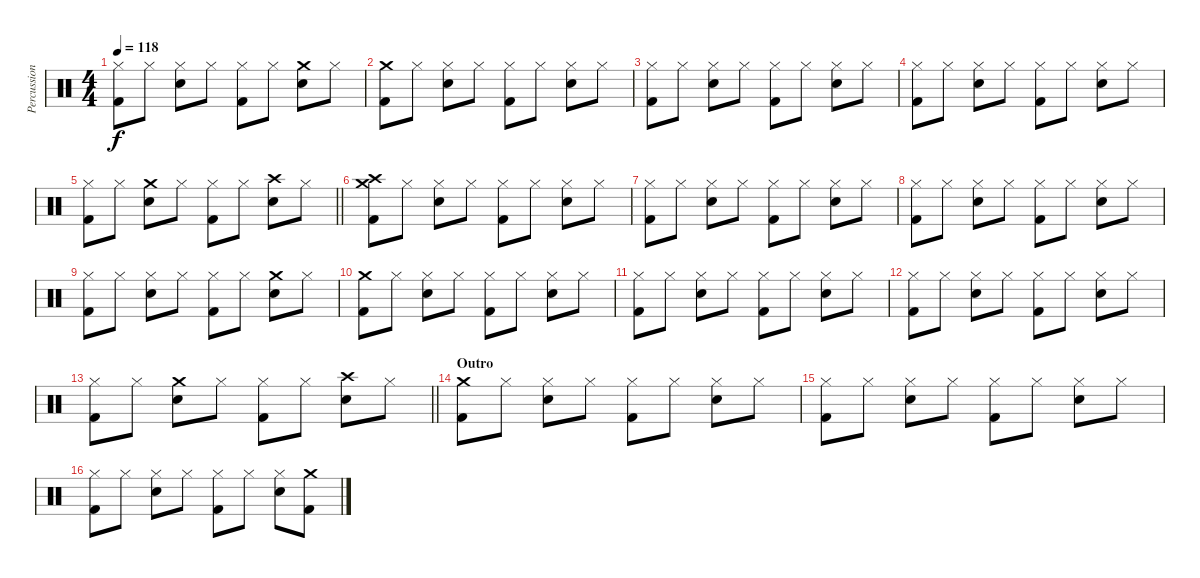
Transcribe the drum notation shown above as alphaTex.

\track ("Percussion" "Percussion") {instrument percussion}
\staff {score}
\articulation defaults
\ts (4 4)
\tempo 118
\clef neutral
\ks c
("Hi-Hat (closed)" "Kick (hit) 2").8{dy f} "Hi-Hat (closed)".8 ("Hi-Hat (closed)" "Electric Snare (hit)").8 "Hi-Hat (closed)".8 ("Hi-Hat (closed)" "Kick (hit) 2").8 "Hi-Hat (closed)".8 ("Crash medium (hit)" "Electric Snare (hit)").8 "Hi-Hat (closed)".8 |
("Crash medium (hit)" "Kick (hit) 2").8 "Hi-Hat (closed)".8 ("Hi-Hat (closed)" "Electric Snare (hit)").8 "Hi-Hat (closed)".8 ("Hi-Hat (closed)" "Kick (hit) 2").8 "Hi-Hat (closed)".8 ("Hi-Hat (closed)" "Electric Snare (hit)").8 "Hi-Hat (closed)".8 |
("Hi-Hat (closed)" "Kick (hit) 2").8 "Hi-Hat (closed)".8 ("Hi-Hat (closed)" "Electric Snare (hit)").8 "Hi-Hat (closed)".8 ("Hi-Hat (closed)" "Kick (hit) 2").8 "Hi-Hat (closed)".8 ("Hi-Hat (closed)" "Electric Snare (hit)").8 "Hi-Hat (closed)".8 |
("Hi-Hat (closed)" "Kick (hit) 2").8 "Hi-Hat (closed)".8 ("Hi-Hat (closed)" "Electric Snare (hit)").8 "Hi-Hat (closed)".8 ("Hi-Hat (closed)" "Kick (hit) 2").8 "Hi-Hat (closed)".8 ("Hi-Hat (closed)" "Electric Snare (hit)").8 "Hi-Hat (closed)".8 |
\barLineRight lightlight
("Hi-Hat (closed)" "Kick (hit) 2").8 "Hi-Hat (closed)".8 ("Crash medium (hit)" "Electric Snare (hit)").8 "Hi-Hat (closed)".8 ("Hi-Hat (closed)" "Kick (hit) 2").8 "Hi-Hat (closed)".8 ("Crash high (hit)" "Electric Snare (hit)").8 "Hi-Hat (closed)".8 |
("Crash high (hit)" "Crash medium (hit)" "Kick (hit) 2").8 "Hi-Hat (closed)".8 ("Hi-Hat (closed)" "Electric Snare (hit)").8 "Hi-Hat (closed)".8 ("Hi-Hat (closed)" "Kick (hit) 2").8 "Hi-Hat (closed)".8 ("Hi-Hat (closed)" "Electric Snare (hit)").8 "Hi-Hat (closed)".8 |
("Hi-Hat (closed)" "Kick (hit) 2").8 "Hi-Hat (closed)".8 ("Hi-Hat (closed)" "Electric Snare (hit)").8 "Hi-Hat (closed)".8 ("Hi-Hat (closed)" "Kick (hit) 2").8 "Hi-Hat (closed)".8 ("Hi-Hat (closed)" "Electric Snare (hit)").8 "Hi-Hat (closed)".8 |
("Hi-Hat (closed)" "Kick (hit) 2").8 "Hi-Hat (closed)".8 ("Hi-Hat (closed)" "Electric Snare (hit)").8 "Hi-Hat (closed)".8 ("Hi-Hat (closed)" "Kick (hit) 2").8 "Hi-Hat (closed)".8 ("Hi-Hat (closed)" "Electric Snare (hit)").8 "Hi-Hat (closed)".8 |
("Hi-Hat (closed)" "Kick (hit) 2").8 "Hi-Hat (closed)".8 ("Hi-Hat (closed)" "Electric Snare (hit)").8 "Hi-Hat (closed)".8 ("Hi-Hat (closed)" "Kick (hit) 2").8 "Hi-Hat (closed)".8 ("Crash medium (hit)" "Electric Snare (hit)").8 "Hi-Hat (closed)".8 |
("Crash medium (hit)" "Kick (hit) 2").8 "Hi-Hat (closed)".8 ("Hi-Hat (closed)" "Electric Snare (hit)").8 "Hi-Hat (closed)".8 ("Hi-Hat (closed)" "Kick (hit) 2").8 "Hi-Hat (closed)".8 ("Hi-Hat (closed)" "Electric Snare (hit)").8 "Hi-Hat (closed)".8 |
("Hi-Hat (closed)" "Kick (hit) 2").8 "Hi-Hat (closed)".8 ("Hi-Hat (closed)" "Electric Snare (hit)").8 "Hi-Hat (closed)".8 ("Hi-Hat (closed)" "Kick (hit) 2").8 "Hi-Hat (closed)".8 ("Hi-Hat (closed)" "Electric Snare (hit)").8 "Hi-Hat (closed)".8 |
("Hi-Hat (closed)" "Kick (hit) 2").8 "Hi-Hat (closed)".8 ("Hi-Hat (closed)" "Electric Snare (hit)").8 "Hi-Hat (closed)".8 ("Hi-Hat (closed)" "Kick (hit) 2").8 "Hi-Hat (closed)".8 ("Hi-Hat (closed)" "Electric Snare (hit)").8 "Hi-Hat (closed)".8 |
\barLineRight lightlight
("Hi-Hat (closed)" "Kick (hit) 2").8 "Hi-Hat (closed)".8 ("Crash medium (hit)" "Electric Snare (hit)").8 "Hi-Hat (closed)".8 ("Hi-Hat (closed)" "Kick (hit) 2").8 "Hi-Hat (closed)".8 ("Crash high (hit)" "Electric Snare (hit)").8 "Hi-Hat (closed)".8 |
\section ("" "Outro")
("Crash medium (hit)" "Kick (hit) 2").8 "Hi-Hat (closed)".8 ("Hi-Hat (closed)" "Electric Snare (hit)").8 "Hi-Hat (closed)".8 ("Hi-Hat (closed)" "Kick (hit) 2").8 "Hi-Hat (closed)".8 ("Hi-Hat (closed)" "Electric Snare (hit)").8 "Hi-Hat (closed)".8 |
("Hi-Hat (closed)" "Kick (hit) 2").8 "Hi-Hat (closed)".8 ("Hi-Hat (closed)" "Electric Snare (hit)").8 "Hi-Hat (closed)".8 ("Hi-Hat (closed)" "Kick (hit) 2").8 "Hi-Hat (closed)".8 ("Hi-Hat (closed)" "Electric Snare (hit)").8 "Hi-Hat (closed)".8 |
("Hi-Hat (closed)" "Kick (hit) 2").8 "Hi-Hat (closed)".8 ("Hi-Hat (closed)" "Electric Snare (hit)").8 "Hi-Hat (closed)".8 ("Hi-Hat (closed)" "Kick (hit) 2").8 "Hi-Hat (closed)".8 ("Hi-Hat (closed)" "Electric Snare (hit)").8 ("Crash medium (hit)" "Kick (hit) 2").8
